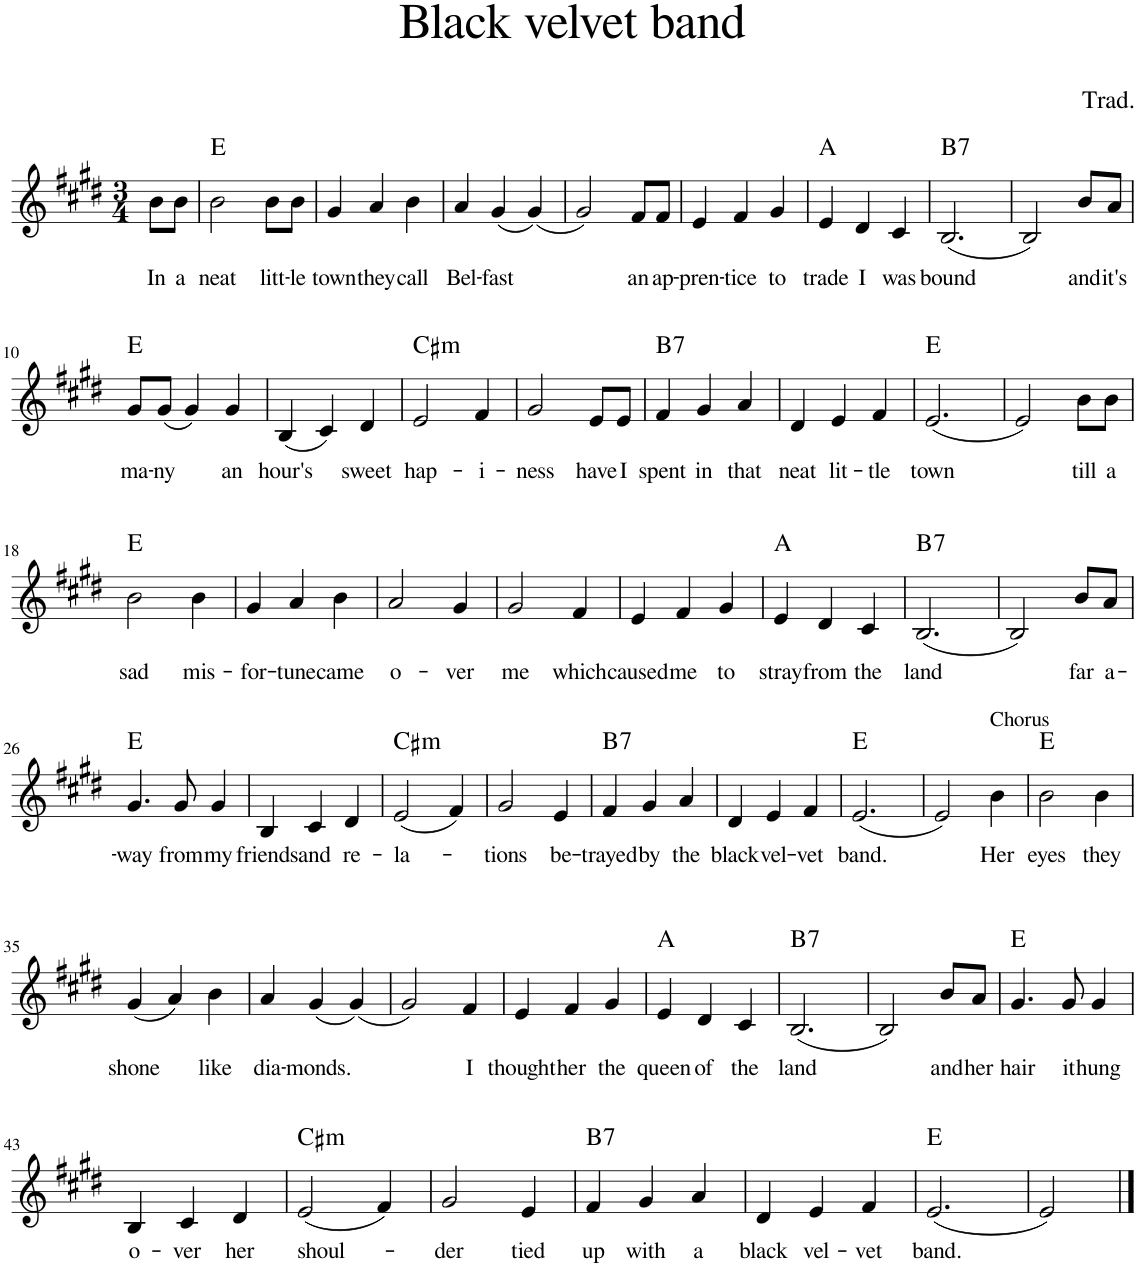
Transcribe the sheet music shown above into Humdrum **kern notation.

**kern	**text	**harte
*part1	*part1	*part1
*staff1	*staff1	*
*I"Piano	*	*
*I'Pno	*	*
*clefG2	*	*
*k[f#c#g#d#]	*	*
*E:	*	*
*M3/4	*	*
=1	=1	=1
!	!LO:LY:b	!
8b\L	In	.
!	!LO:LY:b	!
8b\J	a	.
=2	=2	=2
!	!LO:LY:b	!
2b\	neat	E:maj
!	!LO:LY:b	!
8b\L	litt-	.
!	!LO:LY:b	!
8b\J	-le	.
=3	=3	=3
!	!LO:LY:b	!
4g#/	town	.
!	!LO:LY:b	!
4a/	they	.
!	!LO:LY:b	!
4b\	call	.
=4	=4	=4
!	!LO:LY:b	!
4a/	Bel-	.
!	!LO:LY:b	!
(4g#/	-fast	.
(4g#/)	.	.
=5	=5	=5
2g#/)	.	.
!	!LO:LY:b	!
8f#/L	an	.
!	!LO:LY:b	!
8f#/J	ap-	.
=6	=6	=6
!	!LO:LY:b	!
4e/	-pren-	.
!	!LO:LY:b	!
4f#/	-tice	.
!	!LO:LY:b	!
4g#/	to	.
=7	=7	=7
!	!LO:LY:b	!
4e/	trade	A:maj
!	!LO:LY:b	!
4d#/	I	.
!	!LO:LY:b	!
4c#/	was	.
=8	=8	=8
!	!LO:LY:b	!LO:H:kt=7
(2.B/	bound	B:7
=9	=9	=9
2B/)	.	.
!	!LO:LY:b	!
8b/L	and	.
!	!LO:LY:b	!
8a/J	it's	.
!!LO:LB:g=z
=10	=10	=10
!	!LO:LY:b	!
8g#/L	ma-	E:maj
!	!LO:LY:b	!
(8g#/J	-ny	.
4g#/)	.	.
!	!LO:LY:b	!
4g#/	an	.
=11	=11	=11
!	!LO:LY:b	!
(4B/	hour's	.
4c#/)	.	.
!	!LO:LY:b	!
4d#/	sweet	.
=12	=12	=12
!	!LO:LY:b	!LO:H:kt=m
2e/	hap-	C#:min
!	!LO:LY:b	!
4f#/	-i-	.
=13	=13	=13
!	!LO:LY:b	!
2g#/	-ness	.
!	!LO:LY:b	!
8e/L	have	.
!	!LO:LY:b	!
8e/J	I	.
=14	=14	=14
!	!LO:LY:b	!LO:H:kt=7
4f#/	spent	B:7
!	!LO:LY:b	!
4g#/	in	.
!	!LO:LY:b	!
4a/	that	.
=15	=15	=15
!	!LO:LY:b	!
4d#/	neat	.
!	!LO:LY:b	!
4e/	lit-	.
!	!LO:LY:b	!
4f#/	-tle	.
=16	=16	=16
!	!LO:LY:b	!
(2.e/	town	E:maj
=17	=17	=17
2e/)	.	.
!	!LO:LY:b	!
8b\L	till	.
!	!LO:LY:b	!
8b\J	a	.
!!LO:LB:g=z
=18	=18	=18
!	!LO:LY:b	!
2b\	sad	E:maj
!	!LO:LY:b	!
4b\	mis-	.
=19	=19	=19
!	!LO:LY:b	!
4g#/	-for-	.
!	!LO:LY:b	!
4a/	-tune	.
!	!LO:LY:b	!
4b\	came	.
=20	=20	=20
!	!LO:LY:b	!
2a/	o-	.
!	!LO:LY:b	!
4g#/	-ver	.
=21	=21	=21
!	!LO:LY:b	!
2g#/	me	.
!	!LO:LY:b	!
4f#/	which	.
=22	=22	=22
!	!LO:LY:b	!
4e/	caused	.
!	!LO:LY:b	!
4f#/	me	.
!	!LO:LY:b	!
4g#/	to	.
=23	=23	=23
!	!LO:LY:b	!
4e/	stray	A:maj
!	!LO:LY:b	!
4d#/	from	.
!	!LO:LY:b	!
4c#/	the	.
=24	=24	=24
!	!LO:LY:b	!LO:H:kt=7
(2.B/	land	B:7
=25	=25	=25
2B/)	.	.
!	!LO:LY:b	!
8b/L	far	.
!	!LO:LY:b	!
8a/J	a-	.
!!LO:LB:g=z
=26	=26	=26
!	!LO:LY:b	!
4.g#/	-way	E:maj
!	!LO:LY:b	!
8g#/	from	.
!	!LO:LY:b	!
4g#/	my	.
=27	=27	=27
!	!LO:LY:b	!
4B/	friends	.
!	!LO:LY:b	!
4c#/	and	.
!	!LO:LY:b	!
4d#/	re-	.
=28	=28	=28
!	!LO:LY:b	!LO:H:kt=m
(2e/	-la-	C#:min
4f#/)	.	.
=29	=29	=29
!	!LO:LY:b	!
2g#/	-tions	.
!	!LO:LY:b	!
4e/	be-	.
=30	=30	=30
!	!LO:LY:b	!LO:H:kt=7
4f#/	-trayed	B:7
!	!LO:LY:b	!
4g#/	by	.
!	!LO:LY:b	!
4a/	the	.
=31	=31	=31
!	!LO:LY:b	!
4d#/	black	.
!	!LO:LY:b	!
4e/	vel-	.
!	!LO:LY:b	!
4f#/	-vet	.
=32	=32	=32
!	!LO:LY:b	!
(2.e/	band.	E:maj
=33	=33	=33
2e/)	.	.
!LO:TX:a:t=Chorus	!	!
!	!LO:LY:b	!
4b\	Her	.
=34	=34	=34
!	!LO:LY:b	!
2b\	eyes	E:maj
!	!LO:LY:b	!
4b\	they	.
!!LO:LB:g=z
=35	=35	=35
!	!LO:LY:b	!
(4g#/	shone	.
4a/)	.	.
!	!LO:LY:b	!
4b\	like	.
=36	=36	=36
!	!LO:LY:b	!
4a/	dia-	.
!	!LO:LY:b	!
(4g#/	-monds.	.
(4g#/)	.	.
=37	=37	=37
2g#/)	.	.
!	!LO:LY:b	!
4f#/	I	.
=38	=38	=38
!	!LO:LY:b	!
4e/	thought	.
!	!LO:LY:b	!
4f#/	her	.
!	!LO:LY:b	!
4g#/	the	.
=39	=39	=39
!	!LO:LY:b	!
4e/	queen	A:maj
!	!LO:LY:b	!
4d#/	of	.
!	!LO:LY:b	!
4c#/	the	.
=40	=40	=40
!	!LO:LY:b	!LO:H:kt=7
(2.B/	land	B:7
=41	=41	=41
2B/)	.	.
!	!LO:LY:b	!
8b/L	and	.
!	!LO:LY:b	!
8a/J	her	.
=42	=42	=42
!	!LO:LY:b	!
4.g#/	hair	E:maj
!	!LO:LY:b	!
8g#/	it	.
!	!LO:LY:b	!
4g#/	hung	.
!!LO:LB:g=z
=43	=43	=43
!	!LO:LY:b	!
4B/	o-	.
!	!LO:LY:b	!
4c#/	-ver	.
!	!LO:LY:b	!
4d#/	her	.
=44	=44	=44
!	!LO:LY:b	!LO:H:kt=m
(2e/	shoul-	C#:min
4f#/)	.	.
=45	=45	=45
!	!LO:LY:b	!
2g#/	-der	.
!	!LO:LY:b	!
4e/	tied	.
=46	=46	=46
!	!LO:LY:b	!LO:H:kt=7
4f#/	up	B:7
!	!LO:LY:b	!
4g#/	with	.
!	!LO:LY:b	!
4a/	a	.
=47	=47	=47
!	!LO:LY:b	!
4d#/	black	.
!	!LO:LY:b	!
4e/	vel-	.
!	!LO:LY:b	!
4f#/	-vet	.
=48	=48	=48
!	!LO:LY:b	!
(2.e/	band.	E:maj
=49	=49	=49
2e/)	.	.
==	==	==
*-	*-	*-
